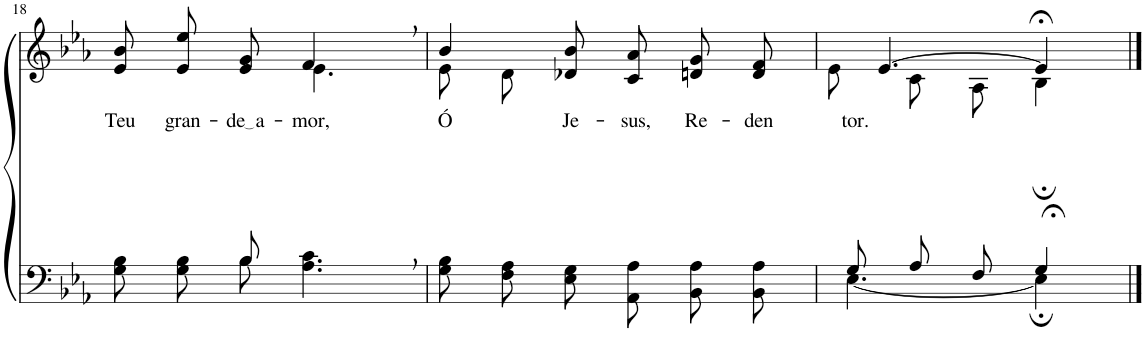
**kern	**kern	**text
*part2	*part1	*part1
*staff2	*staff1	*staff1
*I"Parte III e IV	*I"Parte I e II	*
!!LO:PB:g=z
*clefF4	*clefG2	*
*k[b-e-a-]	*k[b-e-a-]	*
*M6/8	*M6/8	*
=18	=18	=18
*^	*	*
!	!	!	!LO:LY:b
*	*	*^	*
4ryy	8G\ 8B-\L	8e-/ 8b-/L	4.ryy	Teu
!	!	!	!	!LO:LY:b
.	8G\ 8B-\	8e-/ 8ee-/	.	gran-
!	!	!	!	!LO:LY:b
8B-/	8B-\J	8e-/ 8g/J	.	de a
!	!	!	!	!LO:LY:b
4.ryy	4.A-\ 4.c\	4.e-,\	4f/	-mor,
.	.	.	8ryy	.
*v	*v	*	*	*
=19	=19	=19	=19
!	!	!	!LO:LY:b
8G\ 8B-\L	4b-/	8e-\L	Ó
8F\ 8A-\	.	8d\J	.
!	!	!	!LO:LY:b
8E-\ 8G\J	8d-X/ 8b-/	2ryy	Je-
!	!	!	!LO:LY:b
8AA-\ 8A-\L	8c/ 8a-/L	.	-sus,
!	!	!	!LO:LY:b
8BB-\ 8A-\	8dn/ 8g/	.	Re-
!	!	!	!LO:LY:b
8BB-\ 8A-\J	8d/ 8f/J	.	-den-
=20	=20	=20	=20
*^	*	*	*
!	!	!	!	!LO:LY:b
8G/L	[4.E-\	[4.e-/	8e-\L	-tor.
8A-/	.	.	8c\	.
8F/J	.	.	8A-\J	.
4G;</	4E-;\]	4e-;</]	4B-;\	.
*v	*v	*	*	*
*	*v	*v	*
==	==	==
*-	*-	*-
